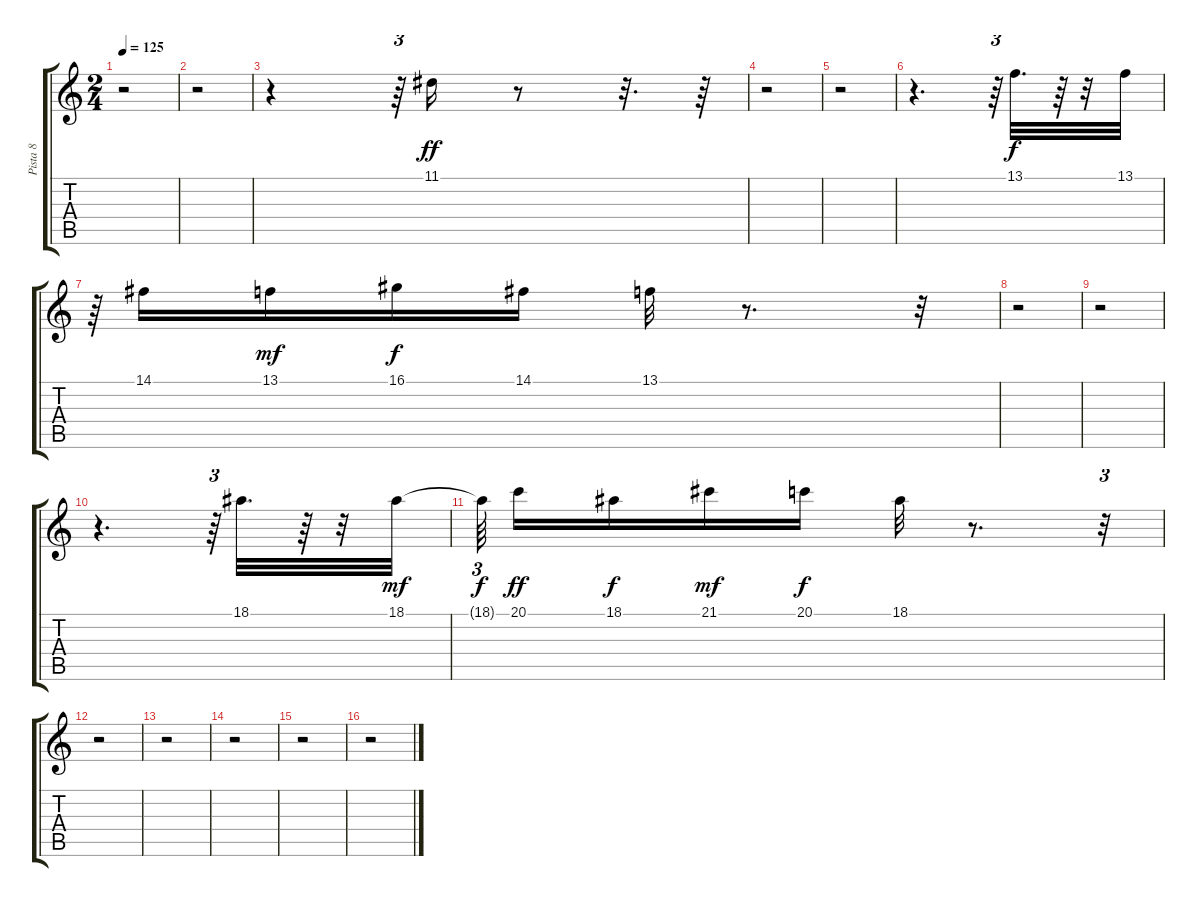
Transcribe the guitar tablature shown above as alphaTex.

\track ("Pista 8" "Pista 8") {instrument clarinet}
\staff {score tabs}
\tuning (E4 B3 G3 D3 A2 E2) {hide}
\ts (2 4)
\tempo 125
\clef g2
\ks c
r.2{dy f} |
r.2 |
r.4 r.64{tu (3 2)} 11.1.16{dy ff} r.8 r.32{d} r.64 |
r.2 |
r.2 |
r.4{d} r.64{tu (3 2)} 13.1.32{d dy f} r.64 r.32 13.1.32 |
r.64{tu (3 2)} 14.1.16 13.1.16{dy mf} 16.1.16{dy f} 14.1.16 13.1.32 r.8{d} r.32{tu (3 2)} |
r.2 |
r.2 |
r.4{d} r.64{tu (3 2)} 18.1.32{d} r.64 r.32 18.1.32{dy mf} |
18.1{t}.64{tu (3 2) dy f beam splitsecondary} 20.1.16{dy ff} 18.1.16{dy f} 21.1.16{dy mf} 20.1.16{dy f} 18.1.32 r.8{d} r.32{tu (3 2)} |
r.2 |
r.2 |
r.2 |
r.2 |
r.2
